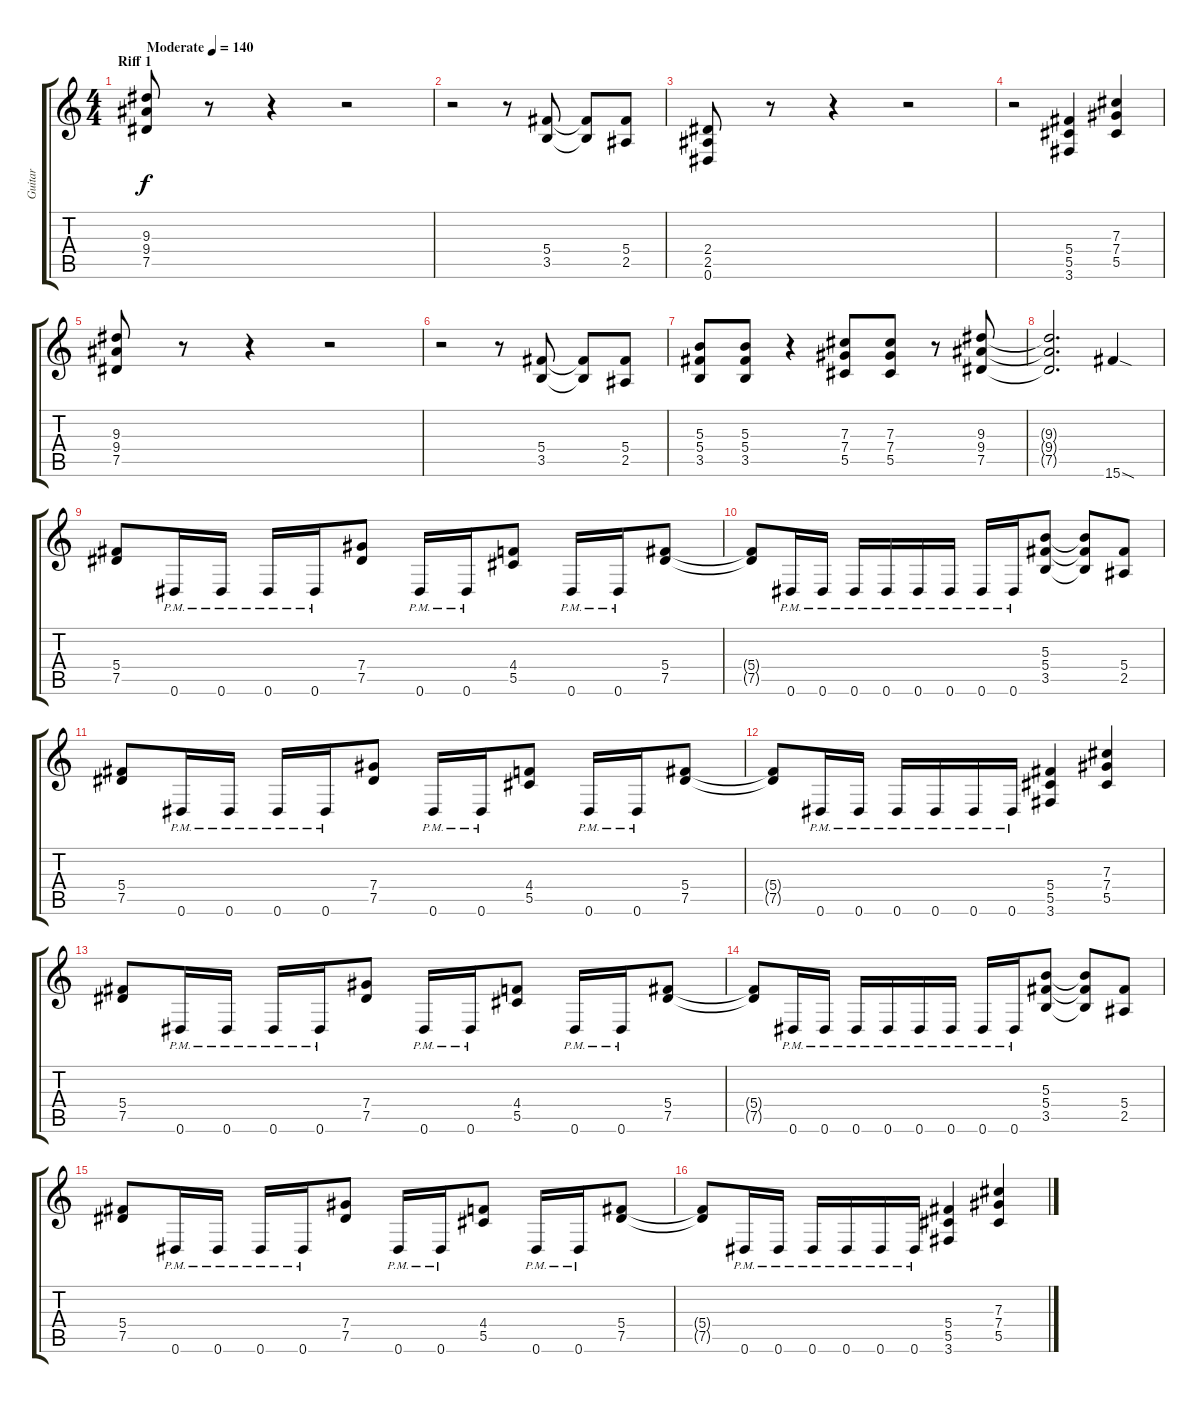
\track ("Guitar" "Guitar") {instrument distortionguitar}
\staff {score tabs}
\tuning (Eb4 Bb3 Gb3 Db3 Ab2 Eb2) {hide}
\ts (4 4)
\section ("" "Riff 1")
\tempo (140 "Moderate")
\clef g2
\ks c
(9.3 9.4 7.5).8{dy f instrument distortionguitar} r.8 r.4 r.2 |
r.2 r.8 (5.4 3.5).8 (5.4{t} 3.5{t}).8 (5.4 2.5).8 |
(2.4 2.5 0.6).8 r.8 r.4 r.2 |
r.2 (5.4 5.5 3.6).4 (7.3 7.4 5.5).4 |
(9.3 9.4 7.5).8 r.8 r.4 r.2 |
r.2 r.8 (5.4 3.5).8 (5.4{t} 3.5{t}).8 (5.4 2.5).8 |
(5.3 5.4 3.5).8 (5.3 5.4 3.5).8 r.4 (7.3 7.4 5.5).8 (7.3 7.4 5.5).8 r.8 (9.3 9.4 7.5).8 |
(9.3{t} 9.4{t} 7.5{t}).2{d} 15.6{sod}.4 |
(5.4 7.5).8 0.6{pm}.16 0.6{pm}.16 0.6{pm}.16 0.6{pm}.16 (7.4 7.5).8 0.6{pm}.16 0.6{pm}.16 (4.4 5.5).8 0.6{pm}.16 0.6{pm}.16 (5.4 7.5).8 |
(5.4{t} 7.5{t}).8 0.6{pm}.16 0.6{pm}.16 0.6{pm}.16 0.6{pm}.16 0.6{pm}.16 0.6{pm}.16 0.6{pm}.16 0.6{pm}.16 (5.3 5.4 3.5).8 (5.3{t} 5.4{t} 3.5{t}).8 (5.4 2.5).8 |
(5.4 7.5).8 0.6{pm}.16 0.6{pm}.16 0.6{pm}.16 0.6{pm}.16 (7.4 7.5).8 0.6{pm}.16 0.6{pm}.16 (4.4 5.5).8 0.6{pm}.16 0.6{pm}.16 (5.4 7.5).8 |
(5.4{t} 7.5{t}).8 0.6{pm}.16 0.6{pm}.16 0.6{pm}.16 0.6{pm}.16 0.6{pm}.16 0.6{pm}.16 (5.4 5.5 3.6).4 (7.3 7.4 5.5).4 |
(5.4 7.5).8 0.6{pm}.16 0.6{pm}.16 0.6{pm}.16 0.6{pm}.16 (7.4 7.5).8 0.6{pm}.16 0.6{pm}.16 (4.4 5.5).8 0.6{pm}.16 0.6{pm}.16 (5.4 7.5).8 |
(5.4{t} 7.5{t}).8 0.6{pm}.16 0.6{pm}.16 0.6{pm}.16 0.6{pm}.16 0.6{pm}.16 0.6{pm}.16 0.6{pm}.16 0.6{pm}.16 (5.3 5.4 3.5).8 (5.3{t} 5.4{t} 3.5{t}).8 (5.4 2.5).8 |
(5.4 7.5).8 0.6{pm}.16 0.6{pm}.16 0.6{pm}.16 0.6{pm}.16 (7.4 7.5).8 0.6{pm}.16 0.6{pm}.16 (4.4 5.5).8 0.6{pm}.16 0.6{pm}.16 (5.4 7.5).8 |
(5.4{t} 7.5{t}).8 0.6{pm}.16 0.6{pm}.16 0.6{pm}.16 0.6{pm}.16 0.6{pm}.16 0.6{pm}.16 (5.4 5.5 3.6).4 (7.3 7.4 5.5).4
